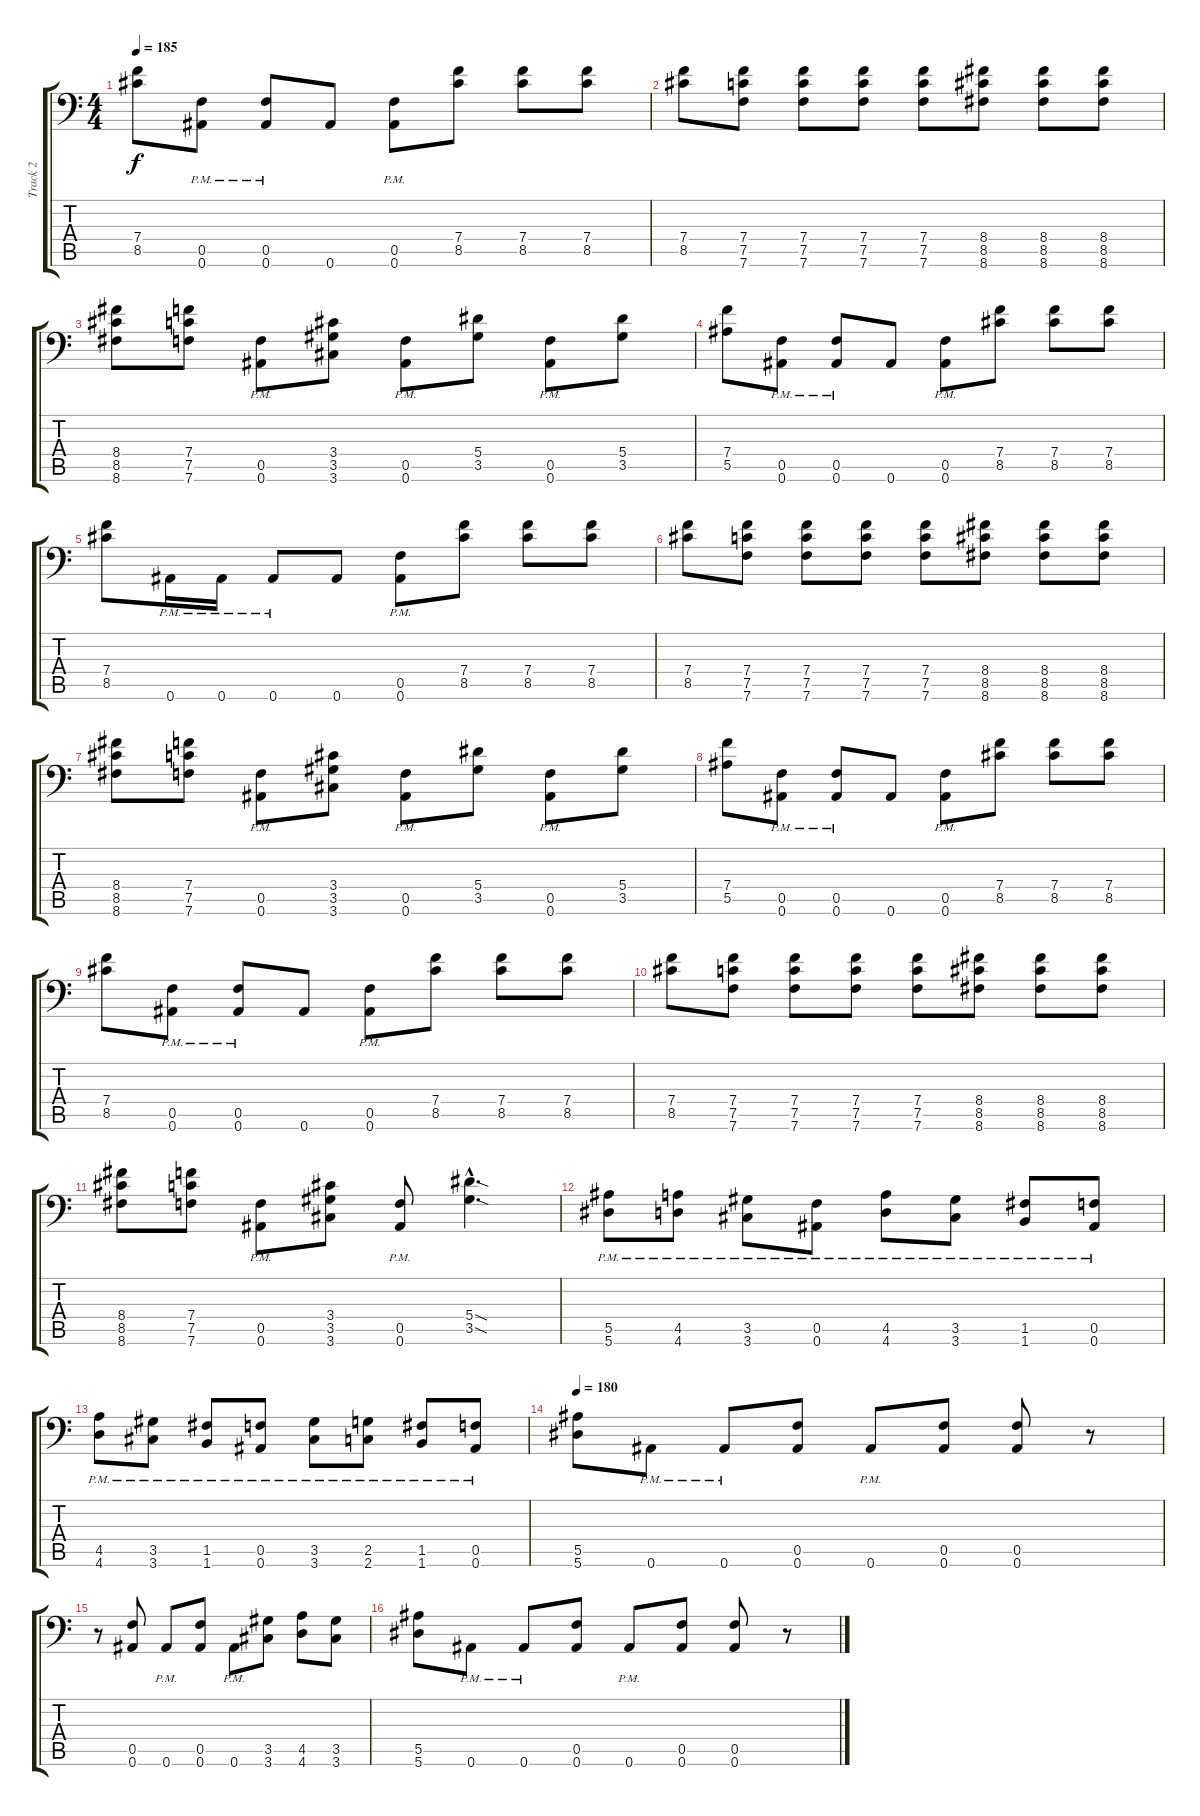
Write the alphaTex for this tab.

\track ("Track 2" "Track 2") {instrument overdrivenguitar}
\staff {score tabs}
\tuning (C4 G3 Eb3 Bb2 F2 Bb1) {hide}
\ts (4 4)
\tempo 185
\clef f4
\ks c
(7.4 8.5).8{dy f} (0.5{pm} 0.6{pm}).8 (0.5{pm} 0.6{pm}).8 0.6.8 (0.5{pm} 0.6{pm}).8 (7.4 8.5).8 (7.4 8.5).8 (7.4 8.5).8 |
(7.4 8.5).8 (7.4 7.5 7.6).8 (7.4 7.5 7.6).8 (7.4 7.5 7.6).8 (7.4 7.5 7.6).8 (8.4 8.5 8.6).8 (8.4 8.5 8.6).8 (8.4 8.5 8.6).8 |
(8.4 8.5 8.6).8 (7.4 7.5 7.6).8 (0.5{pm} 0.6{pm}).8 (3.4 3.5 3.6).8 (0.5{pm} 0.6{pm}).8 (5.4 3.5).8 (0.5{pm} 0.6{pm}).8 (5.4 3.5).8 |
(7.4 5.5).8 (0.5{pm} 0.6{pm}).8 (0.5{pm} 0.6{pm}).8 0.6.8 (0.5{pm} 0.6{pm}).8 (7.4 8.5).8 (7.4 8.5).8 (7.4 8.5).8 |
(7.4 8.5).8 0.6{pm}.16 0.6{pm}.16 0.6{pm}.8 0.6.8 (0.5{pm} 0.6{pm}).8 (7.4 8.5).8 (7.4 8.5).8 (7.4 8.5).8 |
(7.4 8.5).8 (7.4 7.5 7.6).8 (7.4 7.5 7.6).8 (7.4 7.5 7.6).8 (7.4 7.5 7.6).8 (8.4 8.5 8.6).8 (8.4 8.5 8.6).8 (8.4 8.5 8.6).8 |
(8.4 8.5 8.6).8 (7.4 7.5 7.6).8 (0.5{pm} 0.6{pm}).8 (3.4 3.5 3.6).8 (0.5{pm} 0.6{pm}).8 (5.4 3.5).8 (0.5{pm} 0.6{pm}).8 (5.4 3.5).8 |
(7.4 5.5).8 (0.5{pm} 0.6{pm}).8 (0.5{pm} 0.6{pm}).8 0.6.8 (0.5{pm} 0.6{pm}).8 (7.4 8.5).8 (7.4 8.5).8 (7.4 8.5).8 |
(7.4 8.5).8 (0.5{pm} 0.6{pm}).8 (0.5{pm} 0.6{pm}).8 0.6.8 (0.5{pm} 0.6{pm}).8 (7.4 8.5).8 (7.4 8.5).8 (7.4 8.5).8 |
(7.4 8.5).8 (7.4 7.5 7.6).8 (7.4 7.5 7.6).8 (7.4 7.5 7.6).8 (7.4 7.5 7.6).8 (8.4 8.5 8.6).8 (8.4 8.5 8.6).8 (8.4 8.5 8.6).8 |
(8.4 8.5 8.6).8 (7.4 7.5 7.6).8 (0.5{pm} 0.6{pm}).8 (3.4 3.5 3.6).8 (0.5{pm} 0.6{pm}).8 (5.4{sod hac} 3.5{sod hac}).4{d} |
(5.5{pm} 5.6{pm}).8 (4.5{pm} 4.6{pm}).8 (3.5{pm} 3.6{pm}).8 (0.5{pm} 0.6{pm}).8 (4.5{pm} 4.6{pm}).8 (3.5{pm} 3.6{pm}).8 (1.5{pm} 1.6{pm}).8 (0.5{pm} 0.6{pm}).8 |
(4.5{pm} 4.6{pm}).8 (3.5{pm} 3.6{pm}).8 (1.5{pm} 1.6{pm}).8 (0.5{pm} 0.6{pm}).8 (3.5{pm} 3.6{pm}).8 (2.5{pm} 2.6{pm}).8 (1.5{pm} 1.6{pm}).8 (0.5{pm} 0.6{pm}).8 |
\tempo 180
(5.5 5.6).8 0.6{pm}.8 0.6{pm}.8 (0.5 0.6).8 0.6{pm}.8 (0.5 0.6).8 (0.5 0.6).8 r.8 |
r.8 (0.5 0.6).8 0.6{pm}.8 (0.5 0.6).8 0.6{pm}.8 (3.5 3.6).8 (4.5 4.6).8 (3.5 3.6).8 |
(5.5 5.6).8 0.6{pm}.8 0.6{pm}.8 (0.5 0.6).8 0.6{pm}.8 (0.5 0.6).8 (0.5 0.6).8 r.8
